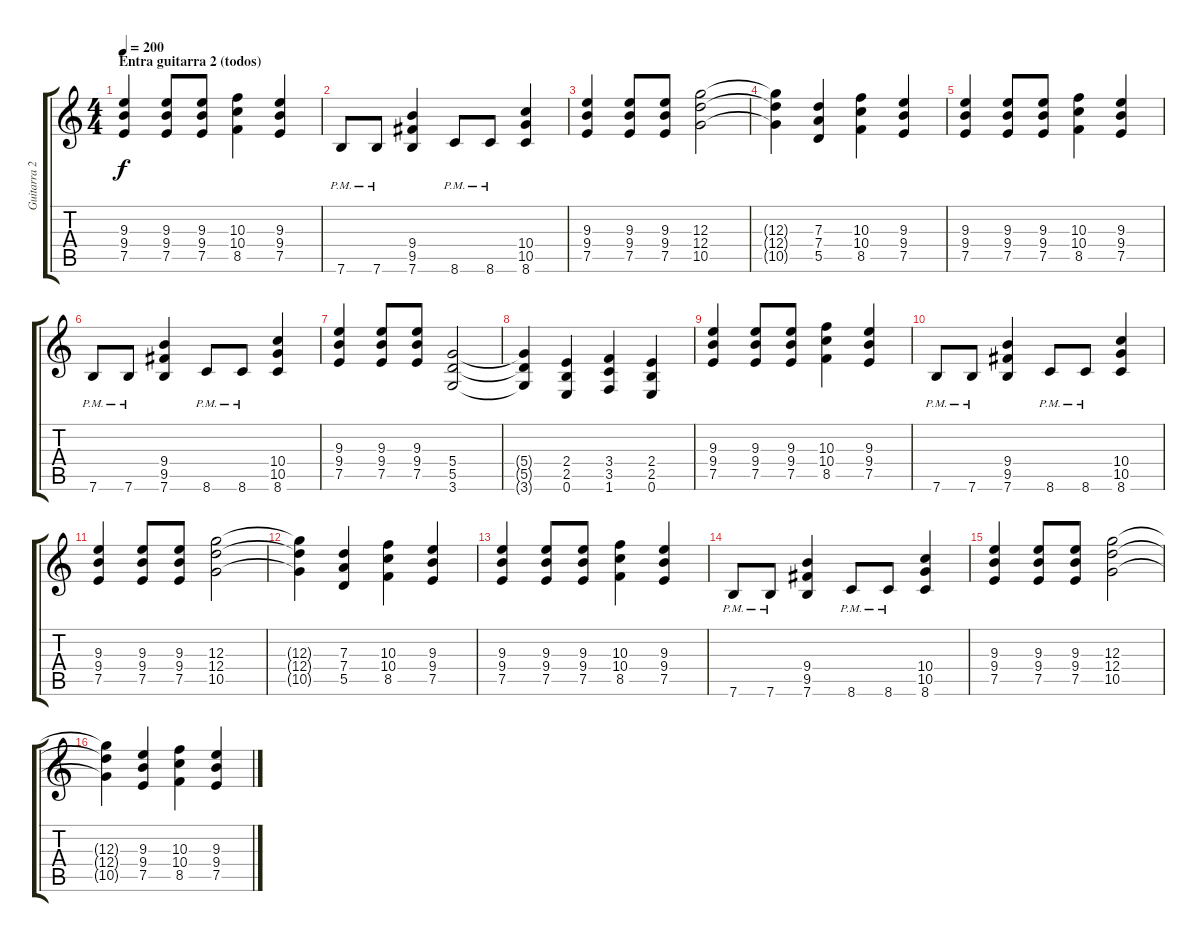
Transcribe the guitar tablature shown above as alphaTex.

\track ("Guitarra 2" "Guitarra 2") {instrument distortionguitar}
\staff {score tabs}
\tuning (E4 B3 G3 D3 A2 E2) {hide}
\ts (4 4)
\section ("" "Entra guitarra 2 (todos)")
\tempo 200
\clef g2
\ks c
(9.3 9.4 7.5).4{dy f} (9.3 9.4 7.5).8 (9.3 9.4 7.5).8 (10.3 10.4 8.5).4 (9.3 9.4 7.5).4 |
7.6{pm}.8 7.6{pm}.8 (9.4 9.5 7.6).4 8.6{pm}.8 8.6{pm}.8 (10.4 10.5 8.6).4 |
(9.3 9.4 7.5).4 (9.3 9.4 7.5).8 (9.3 9.4 7.5).8 (12.3 12.4 10.5).2 |
(12.3{t} 12.4{t} 10.5{t}).4 (7.3 7.4 5.5).4 (10.3 10.4 8.5).4 (9.3 9.4 7.5).4 |
(9.3 9.4 7.5).4 (9.3 9.4 7.5).8 (9.3 9.4 7.5).8 (10.3 10.4 8.5).4 (9.3 9.4 7.5).4 |
7.6{pm}.8 7.6{pm}.8 (9.4 9.5 7.6).4 8.6{pm}.8 8.6{pm}.8 (10.4 10.5 8.6).4 |
(9.3 9.4 7.5).4 (9.3 9.4 7.5).8 (9.3 9.4 7.5).8 (5.4 5.5 3.6).2 |
(5.4{t} 5.5{t} 3.6{t}).4 (2.4 2.5 0.6).4 (3.4 3.5 1.6).4 (2.4 2.5 0.6).4 |
(9.3 9.4 7.5).4 (9.3 9.4 7.5).8 (9.3 9.4 7.5).8 (10.3 10.4 8.5).4 (9.3 9.4 7.5).4 |
7.6{pm}.8 7.6{pm}.8 (9.4 9.5 7.6).4 8.6{pm}.8 8.6{pm}.8 (10.4 10.5 8.6).4 |
(9.3 9.4 7.5).4 (9.3 9.4 7.5).8 (9.3 9.4 7.5).8 (12.3 12.4 10.5).2 |
(12.3{t} 12.4{t} 10.5{t}).4 (7.3 7.4 5.5).4 (10.3 10.4 8.5).4 (9.3 9.4 7.5).4 |
(9.3 9.4 7.5).4 (9.3 9.4 7.5).8 (9.3 9.4 7.5).8 (10.3 10.4 8.5).4 (9.3 9.4 7.5).4 |
7.6{pm}.8 7.6{pm}.8 (9.4 9.5 7.6).4 8.6{pm}.8 8.6{pm}.8 (10.4 10.5 8.6).4 |
(9.3 9.4 7.5).4 (9.3 9.4 7.5).8 (9.3 9.4 7.5).8 (12.3 12.4 10.5).2 |
(12.3{t} 12.4{t} 10.5{t}).4 (9.3 9.4 7.5).4 (10.3 10.4 8.5).4 (9.3 9.4 7.5).4
